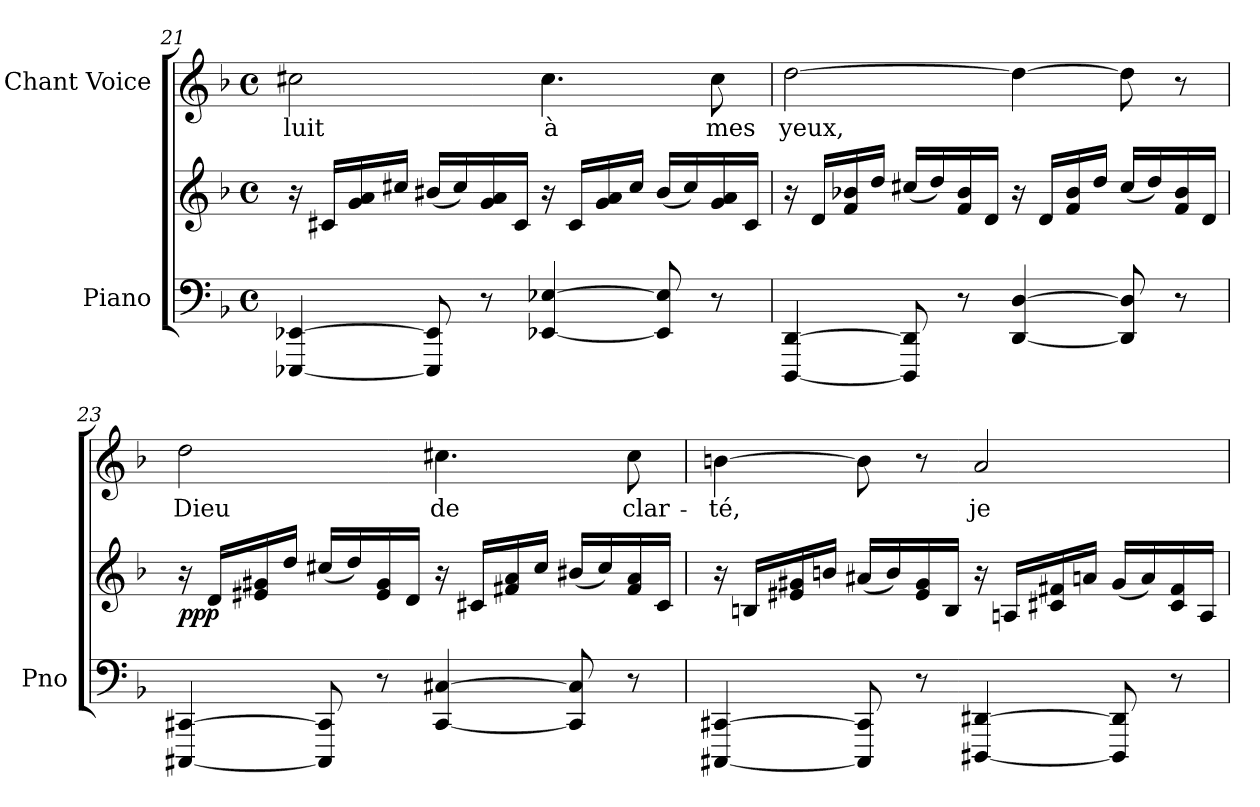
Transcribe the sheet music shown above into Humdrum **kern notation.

**kern	**kern	**dynam	**kern	**text
*part2	*part2	*part2	*part1	*part1
*staff3	*staff2	*staff2/3	*staff1	*staff1
*I"Piano	*	*	*I"Chant Voice	*
*I'Pno	*	*	*	*
*clefF4	*clefG2	*	*clefG2	*
*k[b-]	*k[b-]	*	*k[b-]	*
*M4/4	*M4/4	*	*M4/4	*
*met(c)	*met(c)	*	*met(c)	*
=21	=21	=21	=21	=21
[4EEE-X/ [4EE-X/	16r	.	2cc#X\	luit
.	16c#X/LL	.	.	.
.	16g/ 16a/	.	.	.
.	16cc#X/JJ	.	.	.
8EEE-/] 8EE-/]	(16b#X/LL	.	.	.
.	16cc#/)	.	.	.
8r	16g/ 16a/	.	.	.
.	16c#/JJ	.	.	.
[4EE-X/ [4E-X/	16r	.	4.cc#\	à
.	16c#/LL	.	.	.
.	16g/ 16a/	.	.	.
.	16cc#/JJ	.	.	.
8EE-/] 8E-/]	(16b#/LL	.	.	.
.	16cc#/)	.	.	.
8r	16g/ 16a/	.	8cc#\	mes
.	16c#/JJ	.	.	.
=22	=22	=22	=22	=22
[4DDD/ [4DD/	16r	.	[2dd\	yeux,
.	16d/LL	.	.	.
.	16f/ 16b-X/	.	.	.
.	16dd/JJ	.	.	.
8DDD/] 8DD/]	(16cc#X/LL	.	.	.
.	16dd/)	.	.	.
8r	16f/ 16b-/	.	.	.
.	16d/JJ	.	.	.
[4DD/ [4D/	16r	.	4dd\_	.
.	16d/LL	.	.	.
.	16f/ 16b-/	.	.	.
.	16dd/JJ	.	.	.
8DD/] 8D/]	(16cc#/LL	.	8dd\]	.
.	16dd/)	.	.	.
8r	16f/ 16b-/	.	8r	.
.	16d/JJ	.	.	.
=23	=23	=23	=23	=23
!	!	!LO:DY:b	!	!
[4CCC#X/ [4CC#X/	16r	ppp	2dd\	Dieu
.	16d/LL	.	.	.
.	16e#X/ 16g#X/	.	.	.
.	16dd/JJ	.	.	.
8CCC#/] 8CC#/]	(16cc#X/LL	.	.	.
.	16dd/)	.	.	.
8r	16e#/ 16g#/	.	.	.
.	16d/JJ	.	.	.
[4CC#/ [4C#X/	16r	.	4.cc#X\	de
.	16c#X/LL	.	.	.
.	16f#X/ 16a/	.	.	.
.	16cc#/JJ	.	.	.
8CC#/] 8C#/]	(16b#X/LL	.	.	.
.	16cc#/)	.	.	.
8r	16f#/ 16a/	.	8cc#\	clar-
.	16c#/JJ	.	.	.
=24	=24	=24	=24	=24
[4CCC#X/ [4CC#X/	16r	.	[4bn\	-té,
.	16Bn/LL	.	.	.
.	16e#X/ 16g#X/	.	.	.
.	16bn/JJ	.	.	.
8CCC#/] 8CC#/]	(16a#X/LL	.	8b\]	.
.	16b/)	.	.	.
8r	16e#/ 16g#/	.	8r	.
.	16B/JJ	.	.	.
[4DDD#X/ [4DD#X/	16r	.	2a/	je
.	16An/LL	.	.	.
.	16c#X/ 16f#X/	.	.	.
.	16an/JJ	.	.	.
8DDD#/] 8DD#/]	(16g#/LL	.	.	.
.	16a/)	.	.	.
8r	16c#/ 16f#/	.	.	.
.	16A/JJ	.	.	.
=	=	=	=	=
*-	*-	*-	*-	*-
